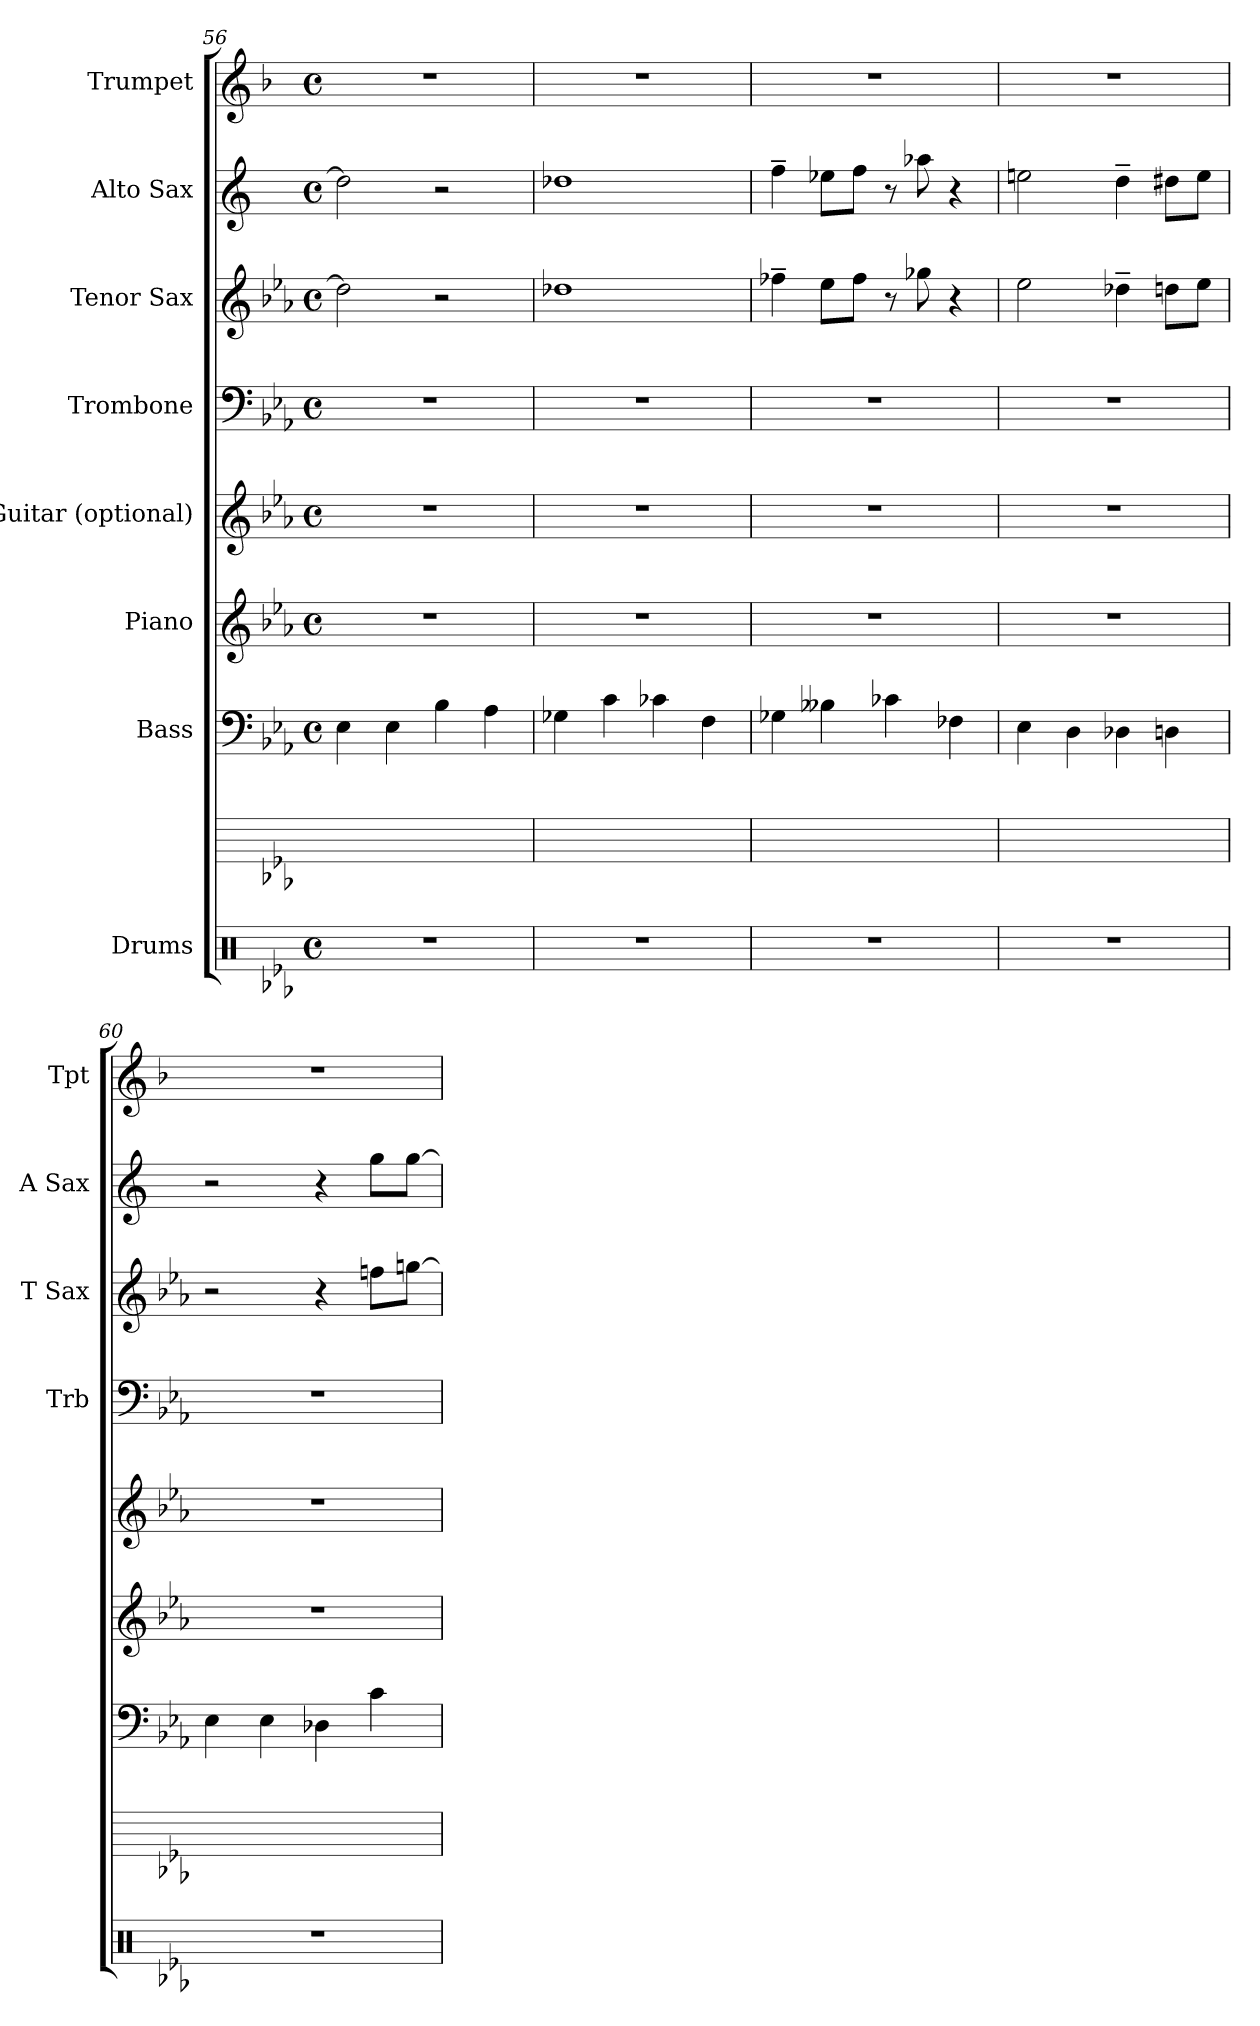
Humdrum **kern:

**kern	**kern	**kern	**kern	**kern	**kern	**kern	**kern	**kern
*part9	*part8	*part7	*part6	*part5	*part4	*part3	*part2	*part1
*staff9	*staff8	*staff7	*staff6	*staff5	*staff4	*staff3	*staff2	*staff1
*I"Drums	*	*I"Bass	*I"Piano	*I"Guitar (optional)	*I"Trombone	*I"Tenor Sax	*I"Alto Sax	*I"Trumpet
*	*	*	*	*	*I'Trb	*I'T Sax	*I'A Sax	*I'Tpt
*clefX	*	*clefF4	*clefG2	*clefG2	*clefF4	*clefG2	*clefG2	*clefG2
*	*	*ITrd7c12	*	*ITrd7c12	*	*ITrd8c14	*ITrd5c9	*ITrd1c2
*k[b-e-a-]	*k[b-e-a-]	*k[b-e-a-]	*k[b-e-a-]	*k[b-e-a-]	*k[b-e-a-]	*k[b-e-a-]	*k[b-e-a-]	*k[b-e-a-]
*E-:	*E-:	*E-:	*E-:	*E-:	*E-:	*E-:	*E-:	*E-:
*M4/4	*	*M4/4	*M4/4	*M4/4	*M4/4	*M4/4	*M4/4	*M4/4
*met(c)	*	*met(c)	*met(c)	*met(c)	*met(c)	*met(c)	*met(c)	*met(c)
=56	=56	=56	=56	=56	=56	=56	=56	=56
1r	1ryy	4EE-\	1r	1r	1r	2d-\]	2f\]	1r
.	.	4EE-\	.	.	.	.	.	.
.	.	4BB-\	.	.	.	2r	2r	.
.	.	4AA-\	.	.	.	.	.	.
=57	=57	=57	=57	=57	=57	=57	=57	=57
1r	1ryy	4GG-X\	1r	1r	1r	1d-X	1f-X	1r
.	.	4C\	.	.	.	.	.	.
.	.	4C-X\	.	.	.	.	.	.
.	.	4FF\	.	.	.	.	.	.
=58	=58	=58	=58	=58	=58	=58	=58	=58
1r	1ryy	4GG-X\	1r	1r	1r	4f-X~>\	4a-~>\	1r
.	.	4BB--X\	.	.	.	8e-\L	8g-X\L	.
.	.	.	.	.	.	8f-\J	8a-\J	.
.	.	4C-X\	.	.	.	8r	8r	.
.	.	.	.	.	.	8g-X\	8cc-X\	.
.	.	4FF-X\	.	.	.	4r	4r	.
!!LO:PB:g=z
=59	=59	=59	=59	=59	=59	=59	=59	=59
1r	1ryy	4EE-\	1r	1r	1r	2e-\	2gn\	1r
.	.	4DD\	.	.	.	.	.	.
.	.	4DD-X\	.	.	.	4d-X~>\	4f~>\	.
.	.	4DDn\	.	.	.	8dn\L	8f#X\L	.
.	.	.	.	.	.	8e-\J	8g\J	.
=60	=60	=60	=60	=60	=60	=60	=60	=60
1r	1ryy	4EE-\	1r	1r	1r	2r	2r	1r
.	.	4EE-\	.	.	.	.	.	.
.	.	4DD-X\	.	.	.	4r	4r	.
.	.	4C\	.	.	.	8fn\L	8b-\L	.
.	.	.	.	.	.	[8gn\J	[8b-\J	.
=	=	=	=	=	=	=	=	=
*-	*-	*-	*-	*-	*-	*-	*-	*-
